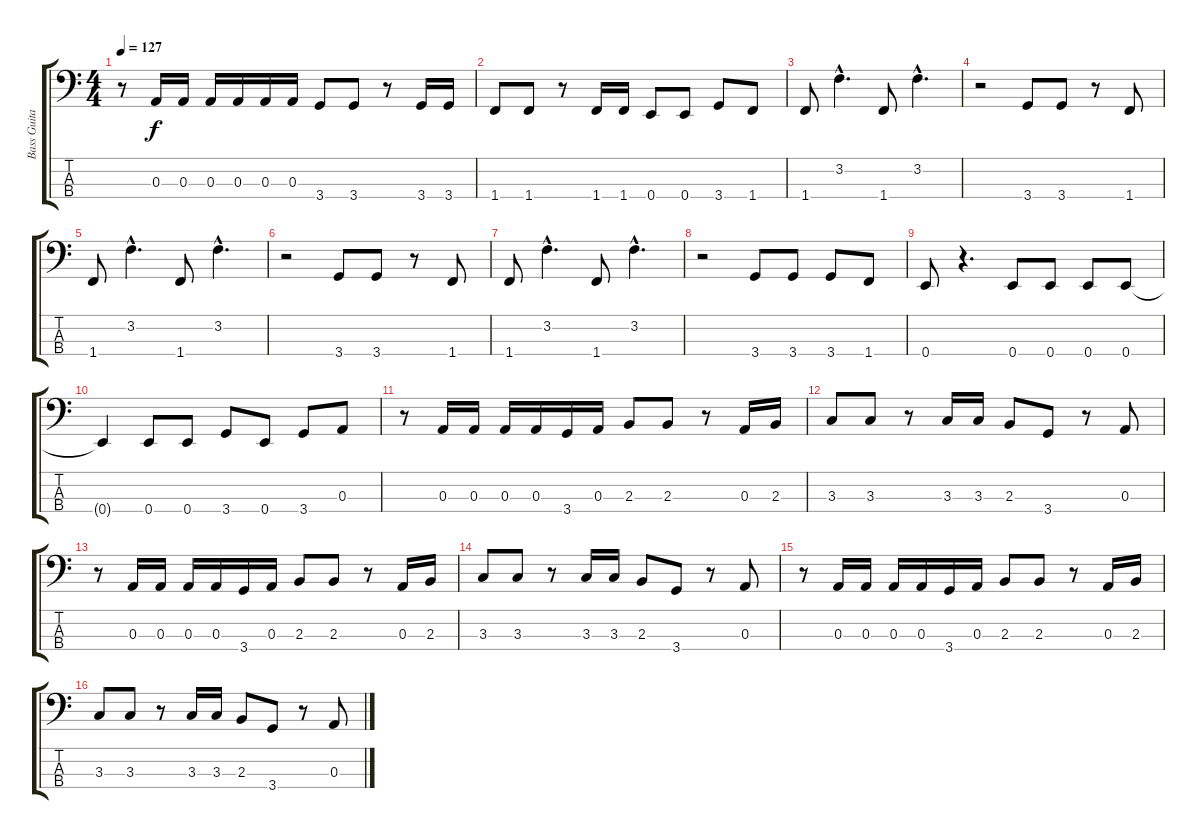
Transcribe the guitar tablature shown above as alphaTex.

\track ("Bass Guitar" "Bass Guita") {instrument electricbasspick}
\staff {score tabs}
\tuning (G2 D2 A1 E1) {hide}
\ts (4 4)
\tempo 127
\clef f4
\ks c
r.8{dy f} 0.3.16 0.3.16 0.3.16 0.3.16 0.3.16 0.3.16 3.4.8 3.4.8 r.8 3.4.16 3.4.16 |
1.4.8 1.4.8 r.8 1.4.16 1.4.16 0.4.8 0.4.8 3.4.8 1.4.8 |
1.4.8 3.2{hac}.4{d} 1.4.8 3.2{hac}.4{d} |
r.2 3.4.8 3.4.8 r.8 1.4.8 |
1.4.8 3.2{hac}.4{d} 1.4.8 3.2{hac}.4{d} |
r.2 3.4.8 3.4.8 r.8 1.4.8 |
1.4.8 3.2{hac}.4{d} 1.4.8 3.2{hac}.4{d} |
r.2 3.4.8 3.4.8 3.4.8 1.4.8 |
0.4.8 r.4{d} 0.4.8 0.4.8 0.4.8 0.4.8 |
0.4{t}.4 0.4.8 0.4.8 3.4.8 0.4.8 3.4.8 0.3.8 |
r.8 0.3.16 0.3.16 0.3.16 0.3.16 3.4.16 0.3.16 2.3.8 2.3.8 r.8 0.3.16 2.3.16 |
3.3.8 3.3.8 r.8 3.3.16 3.3.16 2.3.8 3.4.8 r.8 0.3.8 |
r.8 0.3.16 0.3.16 0.3.16 0.3.16 3.4.16 0.3.16 2.3.8 2.3.8 r.8 0.3.16 2.3.16 |
3.3.8 3.3.8 r.8 3.3.16 3.3.16 2.3.8 3.4.8 r.8 0.3.8 |
r.8 0.3.16 0.3.16 0.3.16 0.3.16 3.4.16 0.3.16 2.3.8 2.3.8 r.8 0.3.16 2.3.16 |
3.3.8 3.3.8 r.8 3.3.16 3.3.16 2.3.8 3.4.8 r.8 0.3.8
